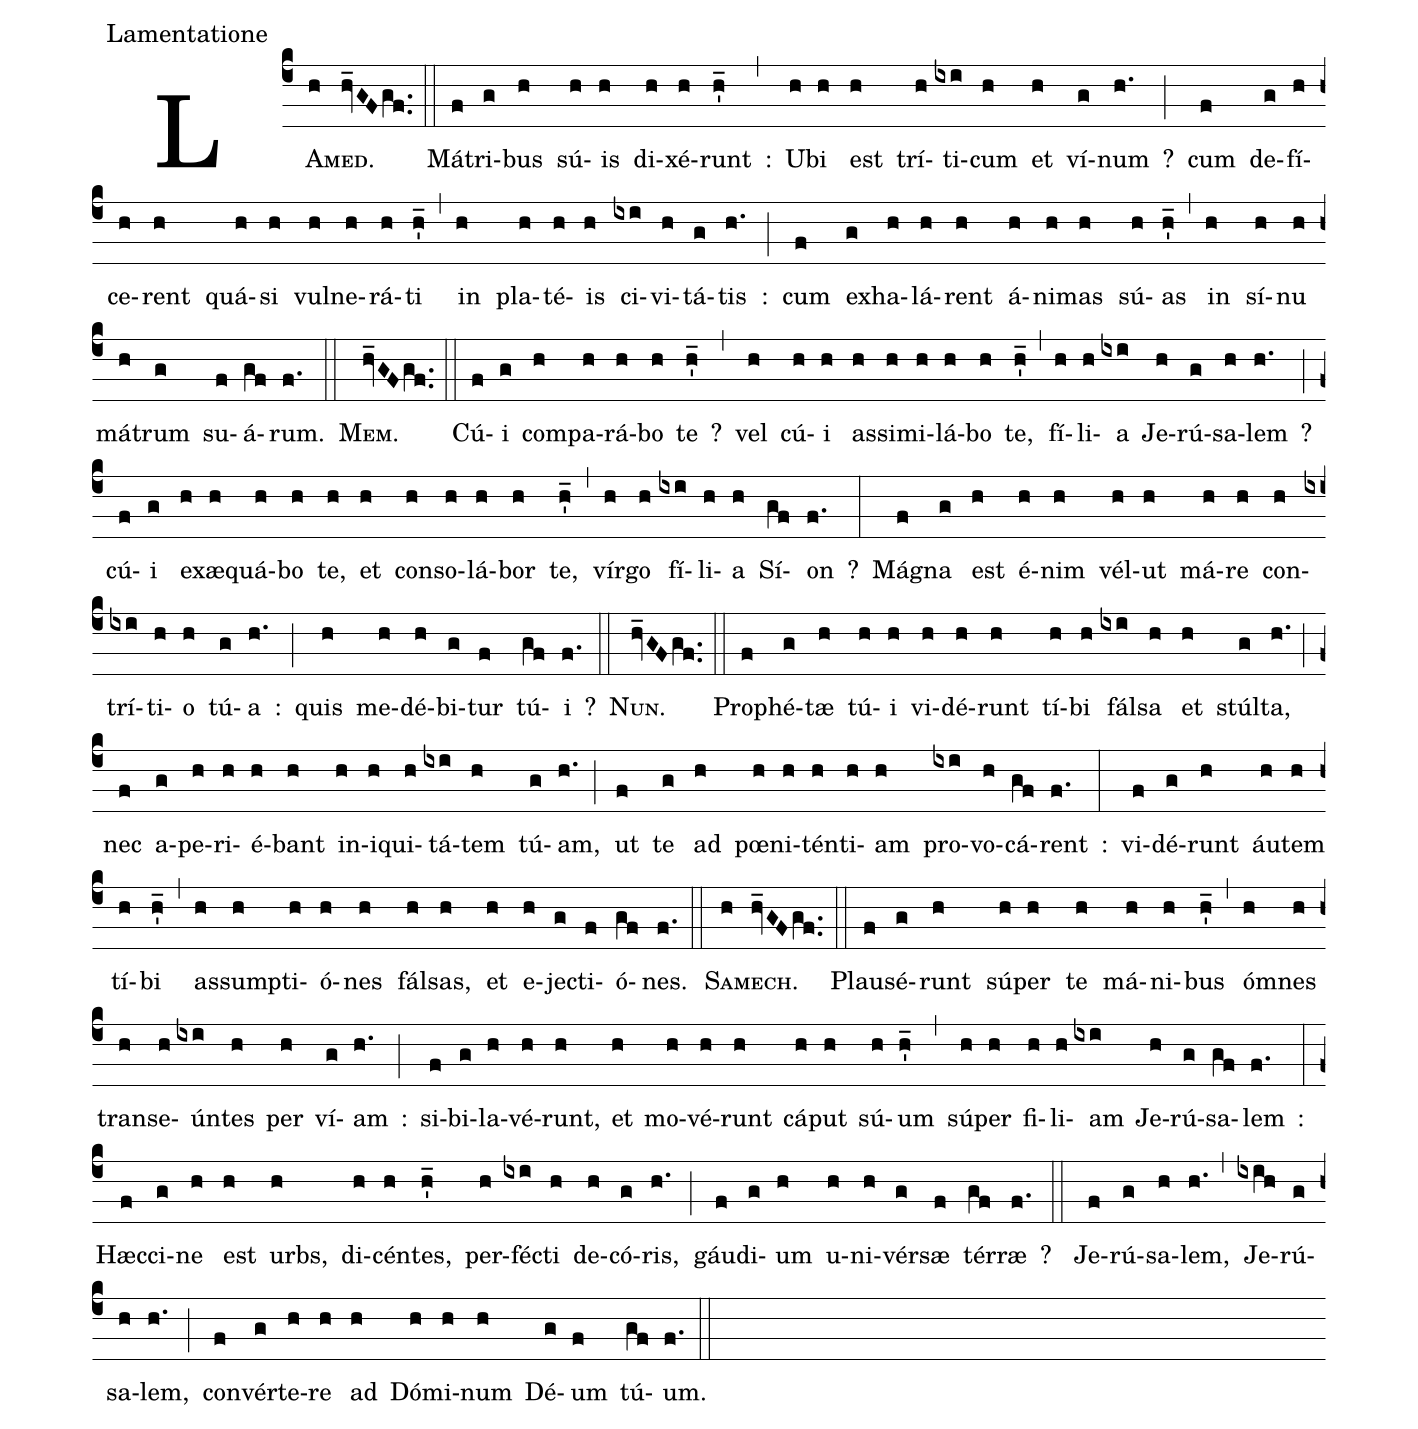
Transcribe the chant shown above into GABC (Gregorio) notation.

office-part: Lamentatione;
%%
(c4) LA(h)<sc>med.</sc>(hv_GFgf..) (::)
Má(f)tri(g)bus(h) sú(h)is(h) di(h)xé(h)runt(h'_) :(,)
U(h)bi(h) est(h) trí(h)ti(ixi)cum(h) et(h) ví(g)num(h.) ?(;)
cum(f) de(g)fí(h)ce(h)rent(h) quá(h)si(h) vul(h)ne(h)rá(h)ti(h'_) (,)
in(h) pla(h)té(h)is(h) ci(ixi)vi(h)tá(g)tis(h.) :(;)
cum(f) ex(g)ha(h)lá(h)rent(h) á(h)ni(h)mas(h) sú(h)as(h'_) (,)
in(h) sí(h)nu(h) má(h)trum(g) su(f)á(gf)rum.(f.) (::)
<sc>Mem.</sc>(hv_GFgf..) (::)
Cú(f)i(g) com(h)pa(h)rá(h)bo(h) te(h'_) ?(,)
vel(h) cú(h)i(h) as(h)si(h)mi(h)lá(h)bo(h) te,(h'_) (,)
fí(h)li(h)a(ixi) Je(h)rú(g)sa(h)lem(h.) ?(;)
cú(f)i(g) ex(h)æ(h)quá(h)bo(h) te,(h) et(h) con(h)so(h)lá(h)bor(h) te,(h'_) (,)
vír(h)go(h) fí(ixi)li(h)a(h) Sí(gf)on(f.) ?(:)
Má(f)gna(g) est(h) é(h)nim(h) vél(h)ut(h) má(h)re(h) con(h)trí(ixi)ti(h)o(h) tú(g)a(h.) :(;)
quis(h) me(h)dé(h)bi(g)tur(f) tú(gf)i(f.) ?(::)
<sc>Nun.</sc>(hv_GFgf..) (::)
Pro(f)phé(g)tæ(h) tú(h)i(h) vi(h)dé(h)runt(h) tí(h)bi(h) fál(ixi)sa(h) et(h) stúl(g)ta,(h.) (;)
nec(f) a(g)pe(h)ri(h)é(h)bant(h) in(h)i(h)qui(h)tá(ixi)tem(h) tú(g)am,(h.) (;)
ut(f) te(g) ad(h) pœ(h)ni(h)tén(h)ti(h)am(h) pro(ixi)vo(h)cá(gf)rent(f.) :(:)
vi(f)dé(g)runt(h) áu(h)tem(h) tí(h)bi(h'_) (,)
as(h)sump(h)ti(h)ó(h)nes(h) fál(h)sas,(h) et(h) e(h)jec(g)ti(f)ó(gf)nes.(f.) (::)
<sc>Sa</sc>(h)<sc>mech.</sc>(hv_GFgf..) (::)
Plau(f)sé(g)runt(h) sú(h)per(h) te(h) má(h)ni(h)bus(h'_) (,)
óm(h)nes(h) trans(h)e(h)ún(ixi)tes(h) per(h) ví(g)am(h.) :(;)
si(f)bi(g)la(h)vé(h)runt,(h) et(h) mo(h)vé(h)runt(h) cá(h)put(h) sú(h)um(h'_) (,)
sú(h)per(h) fi(h)li(h)am(ixi) Je(h)rú(g)sa(gf)lem(f.) :(:)
Hæ(f)cci(g)ne(h) est(h) urbs,(h) di(h)cén(h)tes,(h'_) per-(h)féc(ixi)ti(h) de(h)có(g)ris,(h.) (;)
gáu(f)di(g)um(h) u(h)ni(h)vér(g)sæ(f) tér(gf)ræ(f.) ? (::)
Je(f)rú(g)sa(h)lem,(h.) (,)
Je(ixih)rú(g)sa(h)lem,(h.) (;)
con(f)vér(g)te(h)re(h) ad(h) Dó(h)mi(h)num(h) Dé(g)um(f) tú(gf)um.(f.) (::)
